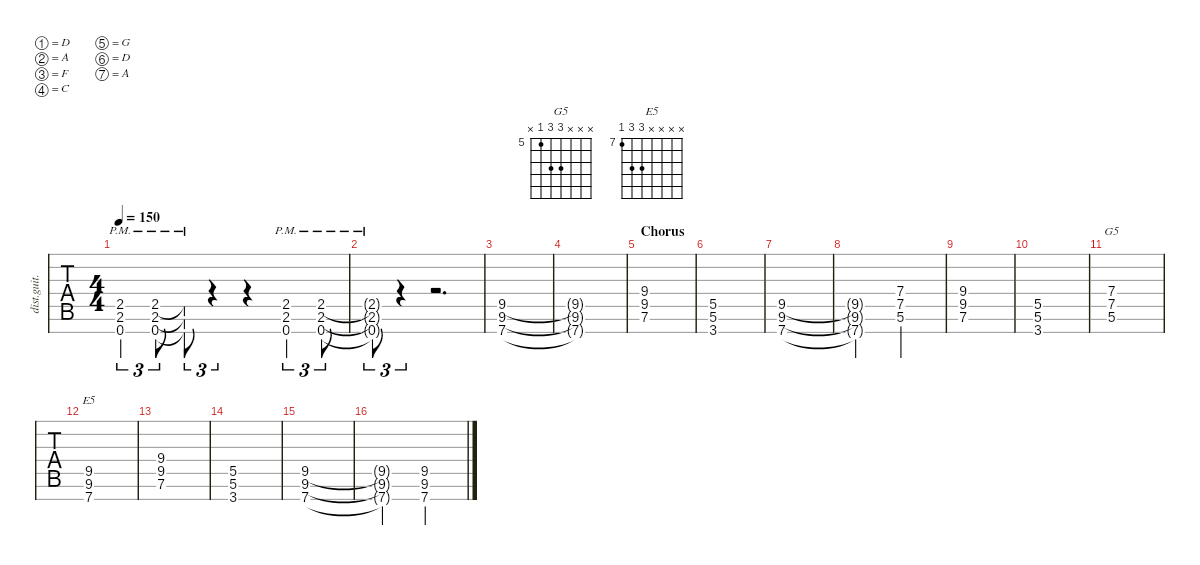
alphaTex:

\defaultSystemsLayout 4
\hideDynamics
\bracketExtendMode nobrackets
\otherSystemsTrackNameOrientation horizontal
\track ("Distortion Guitar" "dist.guit.") {solo instrument distortionguitar}
\staff {tabs}
\tuning (D4 A3 F3 C3 G2 D2 A1)
\chord ("G5" x x x 7 7 5 x) {firstfret 5 showfingering false}
\chord ("E5" x x x x 9 9 7) {firstfret 7 showfingering false}
\ts (4 4)
\scale
1.06224
\tempo 150
\accidentals auto
\clef g2
\ottava regular
\simile none
\ks aminor
(2.5{pm} 2.6{pm} 0.7{pm}).4{tu (3 2) dy mf} (2.5{pm} 2.6{pm} 0.7{pm}).8{tu (3 2)} (2.5{pm t} 2.6{pm t} 0.7{pm t}).8{tu (3 2)} r.4{tu (3 2)} r.4 (2.5{pm} 2.6{pm} 0.7{pm}).4{tu (3 2)} (2.5{pm} 2.6{pm} 0.7{pm}).8{tu (3 2)} |
\scale
0.973358 (2.5{pm t} 2.6{pm t} 0.7{pm t}).8{tu (3 2)} r.4{tu (3 2)} r.2{d} |
\scale
0.973358 (7.7 9.6 9.5).1 |
\scale
0.991042 (7.7{t} 9.6{t} 9.5{t}).1 |
\section ("" "Chorus")
\scale
1.15555 (7.6 9.5 9.4).1 |
\scale
0.977779 (3.7 5.6 5.5).1 |
\scale
0.977779 (7.7 9.6 9.5).1 |
\scale
0.977779 (7.7{t} 9.6{t} 9.5{t}).2 (5.6 7.5 7.4).2 |
\scale
0.977779 (7.6 9.5 9.4).1 |
\scale
0.977779 (3.7 5.6 5.5).1 |
\scale
0.977779 (5.6 7.5 7.4).1{ch "G5"} |
\scale
0.977779 (7.7 9.6 9.5).1{ch "E5"} |
\scale
1.15113 (7.6 9.5 9.4).1 |
\scale
0.973358 (3.7 5.6 5.5).1 |
\scale
0.973358 (7.7 9.6 9.5).1 |
\scale
0.973358 (7.7{t} 9.6{t} 9.5{t}).2 (9.6 9.5 7.7).2
